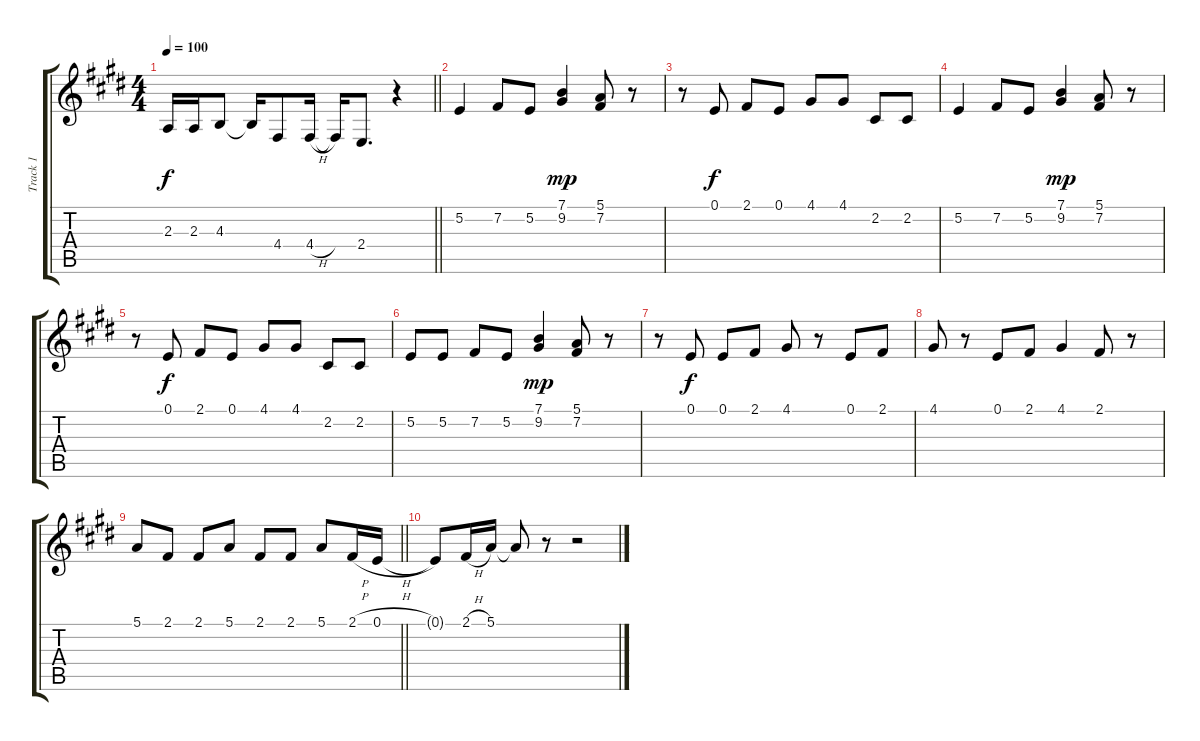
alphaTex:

\track ("Track 1" "Track 1") {instrument tenorsax}
\staff {score tabs}
\tuning (E4 B3 G3 D3 A2 E2) {hide}
\ts (4 4)
\tempo 100
\clef g2
\barLineRight lightlight
\ks e
2.3.16{dy f} 2.3.16 4.3.8 4.3{t}.16 4.4.8 4.4{h}.16 4.4{t}.16 2.4.8{d} r.4 |
5.2.4 7.2.8 5.2.8 (7.1 9.2).4{dy mp} (5.1 7.2).8 r.8 |
r.8 0.1.8{dy f} 2.1.8 0.1.8 4.1.8 4.1.8 2.2.8 2.2.8 |
5.2.4 7.2.8 5.2.8 (7.1 9.2).4{dy mp} (5.1 7.2).8 r.8 |
r.8 0.1.8{dy f} 2.1.8 0.1.8 4.1.8 4.1.8 2.2.8 2.2.8 |
5.2.8 5.2.8 7.2.8 5.2.8 (7.1 9.2).4{dy mp} (5.1 7.2).8 r.8 |
r.8 0.1.8{dy f} 0.1.8 2.1.8 4.1.8 r.8 0.1.8 2.1.8 |
4.1.8 r.8 0.1.8 2.1.8 4.1.4 2.1.8 r.8 |
\barLineRight lightlight
5.1.8 2.1.8 2.1.8 5.1.8 2.1.8 2.1.8 5.1.8 2.1{h}.16 0.1{h}.16 |
0.1{t}.8 2.1{h}.16 5.1.16 5.1{t}.8 r.8 r.2
